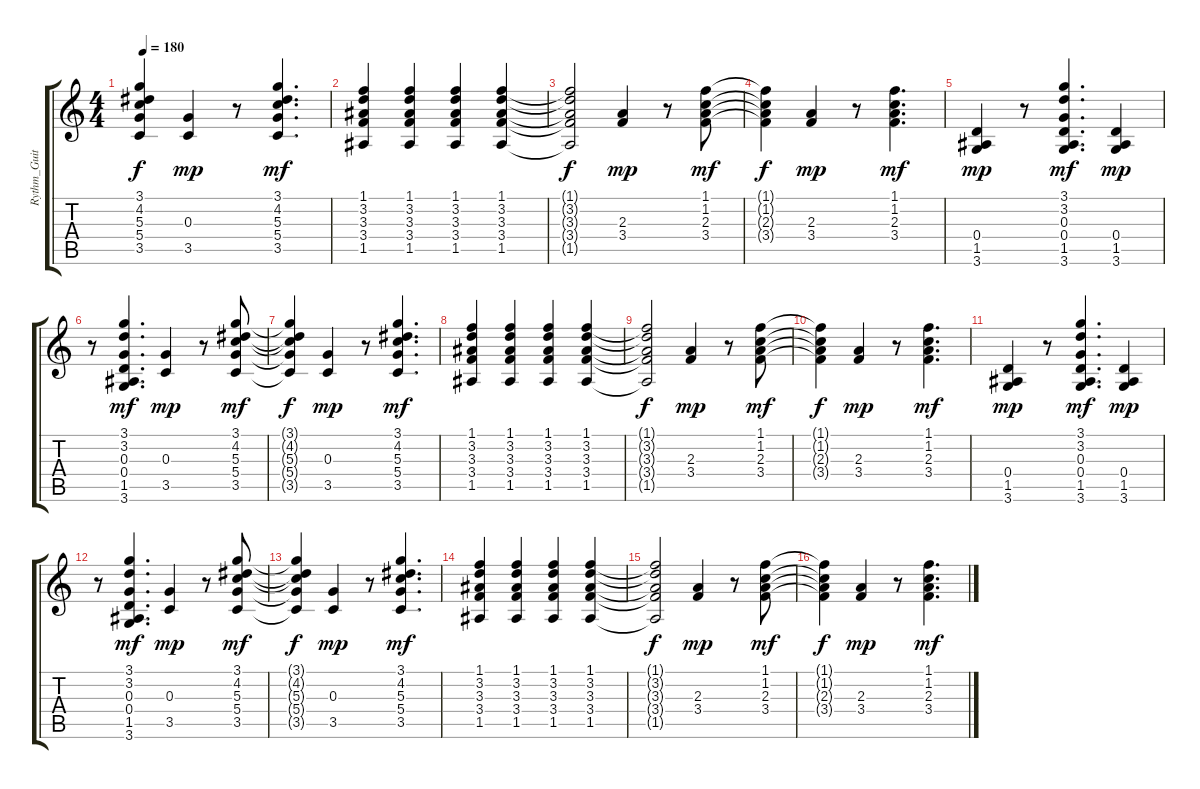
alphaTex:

\track ("Rythm_Guitar" "Rythm_Guit") {instrument electricguitarclean}
\staff {score tabs}
\tuning (E4 B3 G3 D3 A2 E2) {hide}
\ts (4 4)
\tempo 180
\clef g2
\ks c
(3.1{t} 4.2{t} 5.3{t} 5.4{t} 3.5{t}).4{dy f} (0.3 3.5).4{dy mp} r.8 (3.1 4.2 5.3 5.4 3.5).4{d dy mf} |
(1.1 3.2 3.3 3.4 1.5).4 (1.1 3.2 3.3 3.4 1.5).4 (1.1 3.2 3.3 3.4 1.5).4 (1.1 3.2 3.3 3.4 1.5).4 |
(1.1{t} 3.2{t} 3.3{t} 3.4{t} 1.5{t}).2{dy f} (2.3 3.4).4{dy mp} r.8 (1.1 1.2 2.3 3.4).8{dy mf} |
(1.1{t} 1.2{t} 2.3{t} 3.4{t}).4{dy f} (2.3 3.4).4{dy mp} r.8 (1.1 1.2 2.3 3.4).4{d dy mf} |
(0.4 1.5 3.6).4{dy mp} r.8 (3.1 3.2 0.3 0.4 1.5 3.6).4{d dy mf} (0.4 1.5 3.6).4{dy mp} |
r.8 (3.1 3.2 0.3 0.4 1.5 3.6).4{d dy mf} (0.3 3.5).4{dy mp} r.8 (3.1 4.2 5.3 5.4 3.5).8{dy mf} |
(3.1{t} 4.2{t} 5.3{t} 5.4{t} 3.5{t}).4{dy f} (0.3 3.5).4{dy mp} r.8 (3.1 4.2 5.3 5.4 3.5).4{d dy mf} |
(1.1 3.2 3.3 3.4 1.5).4 (1.1 3.2 3.3 3.4 1.5).4 (1.1 3.2 3.3 3.4 1.5).4 (1.1 3.2 3.3 3.4 1.5).4 |
(1.1{t} 3.2{t} 3.3{t} 3.4{t} 1.5{t}).2{dy f} (2.3 3.4).4{dy mp} r.8 (1.1 1.2 2.3 3.4).8{dy mf} |
(1.1{t} 1.2{t} 2.3{t} 3.4{t}).4{dy f} (2.3 3.4).4{dy mp} r.8 (1.1 1.2 2.3 3.4).4{d dy mf} |
(0.4 1.5 3.6).4{dy mp} r.8 (3.1 3.2 0.3 0.4 1.5 3.6).4{d dy mf} (0.4 1.5 3.6).4{dy mp} |
r.8 (3.1 3.2 0.3 0.4 1.5 3.6).4{d dy mf} (0.3 3.5).4{dy mp} r.8 (3.1 4.2 5.3 5.4 3.5).8{dy mf} |
(3.1{t} 4.2{t} 5.3{t} 5.4{t} 3.5{t}).4{dy f} (0.3 3.5).4{dy mp} r.8 (3.1 4.2 5.3 5.4 3.5).4{d dy mf} |
(1.1 3.2 3.3 3.4 1.5).4 (1.1 3.2 3.3 3.4 1.5).4 (1.1 3.2 3.3 3.4 1.5).4 (1.1 3.2 3.3 3.4 1.5).4 |
(1.1{t} 3.2{t} 3.3{t} 3.4{t} 1.5{t}).2{dy f} (2.3 3.4).4{dy mp} r.8 (1.1 1.2 2.3 3.4).8{dy mf} |
(1.1{t} 1.2{t} 2.3{t} 3.4{t}).4{dy f} (2.3 3.4).4{dy mp} r.8 (1.1 1.2 2.3 3.4).4{d dy mf}
